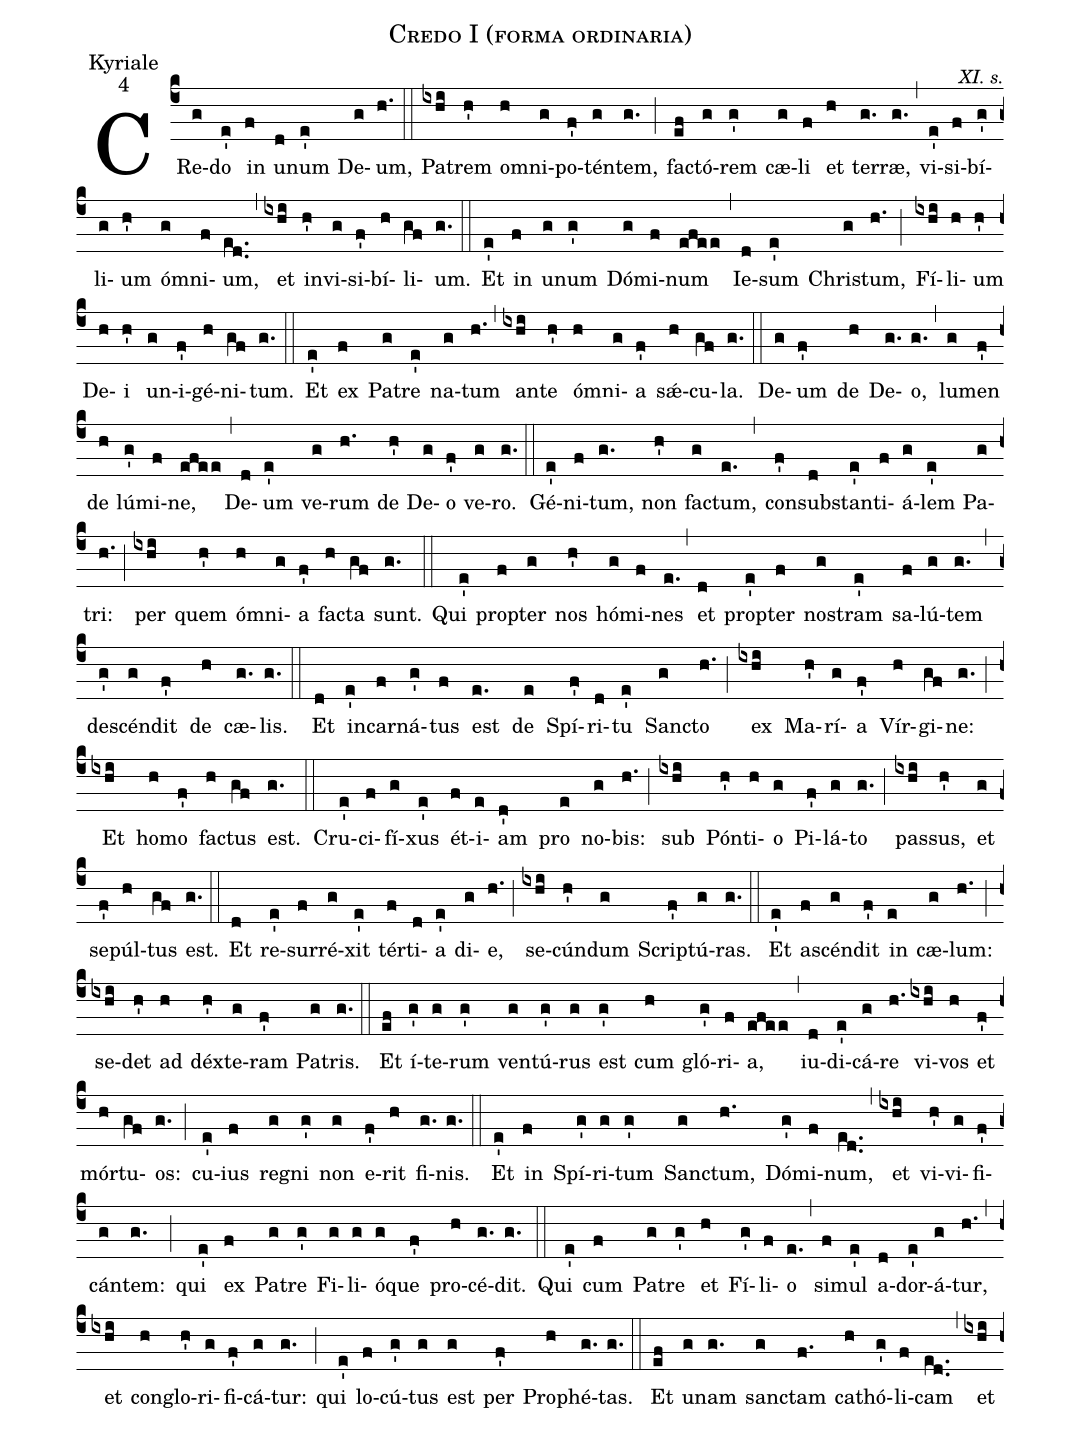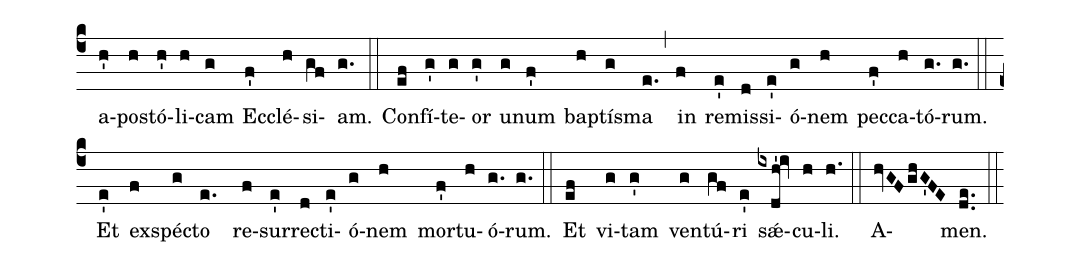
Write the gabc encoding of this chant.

name:Credo I (forma ordinaria);
office-part:Kyriale;
mode:4;
commentary:XI. s.;
%%
(c4) CRe(g)do(e') in(f) u(d)num(e') De(g)um,(h.) (::) Pa(ixhi)trem(h') om(h)ni(g)po(f')tén(g)tem,(g.) (;) fac(ef)tó(g)rem(g') cæ(g)li(f) et(h) ter(g.)ræ,(g.) (,) vi(e')si(f)bí(g')li(g)um(h') óm(g)ni(f)um,(ed..) (,) et(ixhi) in(h')vi(g)si(f')bí(h)li(gf)um.(g.) (::)

Et(e') in(f) u(g)num(g') Dó(g)mi(f)num(efee) (,) Ie(d)sum(e') Chri(g)stum,(h.) (;) Fí(ixhi)li(h)um(h') De(h)i(h') un(g)i(f')gé(h)ni(gf)tum.(g.) (::) Et(e') ex(f) Pa(g)tre(e') na(g)tum(h.) (,) an(ixhi)te(h') óm(h)ni(g)a(f') sǽ(h)cu(gf)la.(g.) (::) De(g)um(f') de(h) De(g.)o,(g.) (,) lu(g)men(f') de(h) lú(g')mi(f)ne,(efee) (,) De(d)um(e') ve(g)rum(h.) de(h') De(g)o(f') ve(g)ro.(g.) (::) Gé(e')ni(f)tum,(g.) non(h') fac(g)tum,(e.) (,) con(f')sub(d)stan(e')ti(f)á(g)lem(e') Pa(g)tri:(h.) (;) per(ixhi) quem(h') ó(h)mni(g)a(f') fac(h)ta(gf) sunt.(g.) (::) Qui(e') pro(f)pter(g) nos(h') hó(g)mi(f)nes(e.) (,) et(d) prop(e')ter(f) nos(g)tram(e') sa(f)lú(g)tem(g.) (,) de(g')scén(g)dit(f') de(h) cæ(g.)lis.(g.) (::) Et(d) in(e')car(f)ná(g')tus(f) est(e.) de(e) Spí(f')ri(d)tu(e') Sanc(g)to(h.) (;) ex(ixhi) Ma(h')rí(g)a(f') Vír(h)gi(gf)ne:(g.) (;) Et(ixhi) ho(h)mo(f') fac(h)tus(gf) est.(g.) (::) Cru(e')ci(f)fí(g)xus(e') ét(f)i(e)am(d') pro(e) no(g)bis:(h.) (;) sub(ixhi) Pón(h')ti(h)o(g) Pi(f')lá(g)to(g.) (;) pas(ixhi)sus,(h') et(g) se(f')púl(h)tus(gf) est.(g.) (::) Et(d) re(e')sur(f)ré(g)xit(e') tér(f)ti(d)a(e') di(g)e,(h.) (;) se(ixhi)cún(h')dum(g) Scrip(f')tú(g)ras.(g.) (::) Et(e') a(f)scén(g)dit(f') in(e) cæ(g)lum:(h.) (;) se(ixhi)det(h') ad(h) déx(h')te(g)ram(f') Pa(g)tris.(g.) (::) Et(ef) í(g')te(g)rum(g') ven(g)tú(g')rus(g) est(g') cum(h) gló(g')ri(f)a,(efee) (,) iu(d)di(e')cá(g)re(h.) vi(ixhi)vos(h) et(f') mór(h)tu(gf)os:(g.) (;) cu(e')ius(f) re(g)gni(g') non(g) e(f')rit(h) fi(g.)nis.(g.) (::)

Et(e') in(f) Spí(g')ri(g)tum(g') Sanc(g)tum,(h.) Dó(g')mi(f)num,(ed..) (,) et(ixhi) vi(h')vi(g)fi(f')cán(g)tem:(g.) (;) qui(e') ex(f) Pa(g)tre(g') Fi(g)li(g)ó(g)que(f') pro(h)cé(g.)dit.(g.) (::) Qui(e') cum(f) Pa(g)tre(g') et(h) Fí(g')li(f)o(e.) (,) si(f)mul(e') a(d)dor(e')á(g)tur,(h.) (,) et(ixhi) con(h)glo(h')ri(g)fi(f')cá(g)tur:(g.) (;) qui(e') lo(f)cú(g')tus(g) est(g) per(f') Pro(h)phé(g.)tas.(g.) (::)

Et(ef) u(g)nam(g.) sanc(g)tam(f.) ca(h)thó(g')li(f)cam(ed..) (,) et(ixhi) a(h')pos(h)tó(h')li(h)cam(g) Ec(f')clé(h)si(gf)am.(g.) (::)

Con(ef)fí(g')te(g)or(g') u(g)num(f') bap(h)tís(g)ma(e.) (,) in(f) re(e')mis(d)si(e')ó(g)nem(h) pec(f')ca(h)tó(g.)rum.(g.) (::) Et(e') ex(f)spéc(g)to(e. ) re(f)sur(e')rec(d)ti(e')ó(g)nem(h) mor(f')tu(h)ó(g.)rum.(g.) (::) Et(ef) vi(g)tam(g') ven(g)tú(gf)ri(e') sǽ(ixdh'!iv)cu(h)li.(h.) (::) A(hvGFghG'FE)men.(de..) (::)
